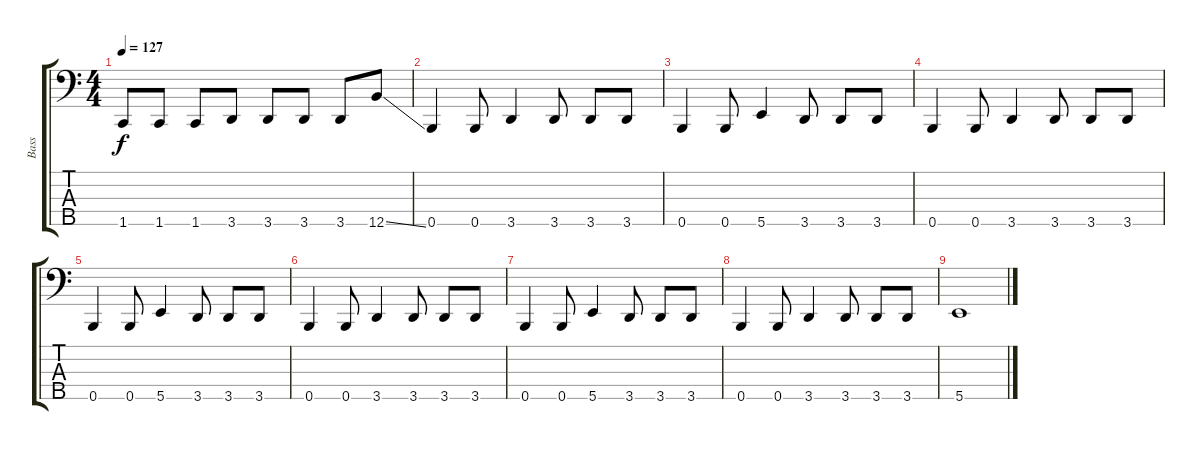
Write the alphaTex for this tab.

\track ("Bass" "Bass") {instrument electricbasspick}
\staff {score tabs}
\tuning (G2 D2 A1 E1 B0) {hide}
\ts (4 4)
\tempo 127
\clef f4
\ks c
1.5.8{dy f} 1.5.8 1.5.8 3.5.8 3.5.8 3.5.8 3.5.8 12.5{ss}.8 |
0.5.4 0.5.8 3.5.4 3.5.8 3.5.8 3.5.8 |
0.5.4 0.5.8 5.5.4 3.5.8 3.5.8 3.5.8 |
0.5.4 0.5.8 3.5.4 3.5.8 3.5.8 3.5.8 |
0.5.4 0.5.8 5.5.4 3.5.8 3.5.8 3.5.8 |
0.5.4 0.5.8 3.5.4 3.5.8 3.5.8 3.5.8 |
0.5.4 0.5.8 5.5.4 3.5.8 3.5.8 3.5.8 |
0.5.4 0.5.8 3.5.4 3.5.8 3.5.8 3.5.8 |
5.5.1
